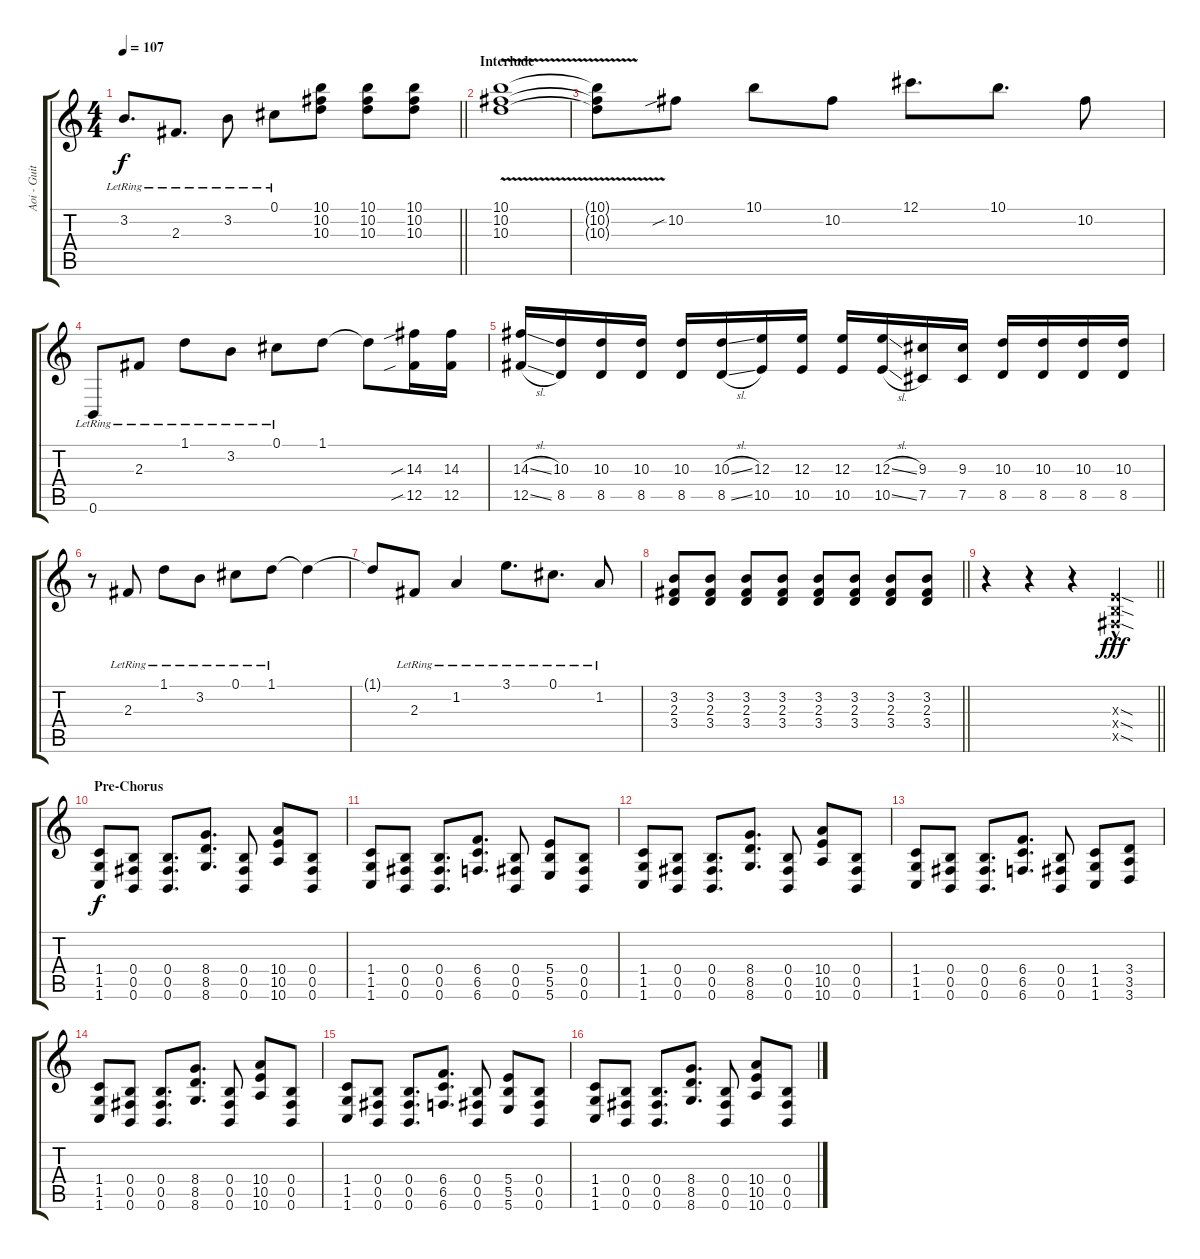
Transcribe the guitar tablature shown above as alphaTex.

\track ("Aoi - Guitar 2" "Aoi - Guit") {instrument distortionguitar}
\staff {score tabs}
\tuning (Db4 Ab3 E3 B2 Gb2 B1) {hide}
\ts (4 4)
\tempo 107
\clef g2
\barLineRight lightlight
\ks c
3.2{lr}.8{d dy f} 2.3{lr}.8{d} 3.2{lr}.8 0.1{lr}.8 (10.1 10.2 10.3).8{volume 13 instrument distortionguitar} (10.1 10.2 10.3).8 (10.1 10.2 10.3).8 |
\section ("" "Interlude")
(10.1{v} 10.2{v} 10.3{v}).1 |
(10.1{t} 10.2{t} 10.3{t}).8 10.2{sib}.8 10.1.8 10.2.8 12.1.8{d} 10.1.8{d} 10.2.8 |
0.6{lr}.8 2.3{lr}.8 1.1{lr}.8 3.2{lr}.8 0.1{lr}.8 1.1.8 1.1{t}.8 (14.3{sib} 12.5{sib}).16 (14.3 12.5).16 |
(14.3{sl} 12.5{sl}).16 (10.3 8.5).16 (10.3 8.5).16 (10.3 8.5).16 (10.3 8.5).16 (10.3{sl} 8.5{sl}).16 (12.3 10.5).16 (12.3 10.5).16 (12.3 10.5).16 (12.3{sl} 10.5{sl}).16 (9.3 7.5).16 (9.3 7.5).16 (10.3 8.5).16 (10.3 8.5).16 (10.3 8.5).16 (10.3 8.5).16 |
r.8 2.3{lr}.8 1.1{lr}.8 3.2{lr}.8 0.1{lr}.8 1.1{lr}.8 1.1{t}.4 |
1.1{t}.8 2.3{lr}.8 1.2{lr}.4 3.1{lr}.8{d} 0.1{lr}.8{d} 1.2{lr}.8 |
\barLineRight lightlight
(3.2 2.3 3.4).8 (3.2 2.3 3.4).8 (3.2 2.3 3.4).8 (3.2 2.3 3.4).8 (3.2 2.3 3.4).8 (3.2 2.3 3.4).8 (3.2 2.3 3.4).8 (3.2 2.3 3.4).8 |
\barLineRight lightlight
r.4 r.4 r.4 (0.3{sod hac x} 0.4{sod hac x} 0.5{sod hac x}).4{dy fff volume 12 instrument distortionguitar} |
\section ("" "Pre-Chorus")
(1.4 1.5 1.6).8{dy f} (0.4 0.5 0.6).8 (0.4 0.5 0.6).8{d} (8.4 8.5 8.6).8{d} (0.4 0.5 0.6).8 (10.4 10.5 10.6).8 (0.4 0.5 0.6).8 |
(1.4 1.5 1.6).8 (0.4 0.5 0.6).8 (0.4 0.5 0.6).8{d} (6.4 6.5 6.6).8{d} (0.4 0.5 0.6).8 (5.4 5.5 5.6).8 (0.4 0.5 0.6).8 |
(1.4 1.5 1.6).8 (0.4 0.5 0.6).8 (0.4 0.5 0.6).8{d} (8.4 8.5 8.6).8{d} (0.4 0.5 0.6).8 (10.4 10.5 10.6).8 (0.4 0.5 0.6).8 |
(1.4 1.5 1.6).8 (0.4 0.5 0.6).8 (0.4 0.5 0.6).8{d} (6.4 6.5 6.6).8{d} (0.4 0.5 0.6).8 (1.4 1.5 1.6).8 (3.4 3.5 3.6).8 |
(1.4 1.5 1.6).8 (0.4 0.5 0.6).8 (0.4 0.5 0.6).8{d} (8.4 8.5 8.6).8{d} (0.4 0.5 0.6).8 (10.4 10.5 10.6).8 (0.4 0.5 0.6).8 |
(1.4 1.5 1.6).8 (0.4 0.5 0.6).8 (0.4 0.5 0.6).8{d} (6.4 6.5 6.6).8{d} (0.4 0.5 0.6).8 (5.4 5.5 5.6).8 (0.4 0.5 0.6).8 |
(1.4 1.5 1.6).8 (0.4 0.5 0.6).8 (0.4 0.5 0.6).8{d} (8.4 8.5 8.6).8{d} (0.4 0.5 0.6).8 (10.4 10.5 10.6).8 (0.4 0.5 0.6).8
